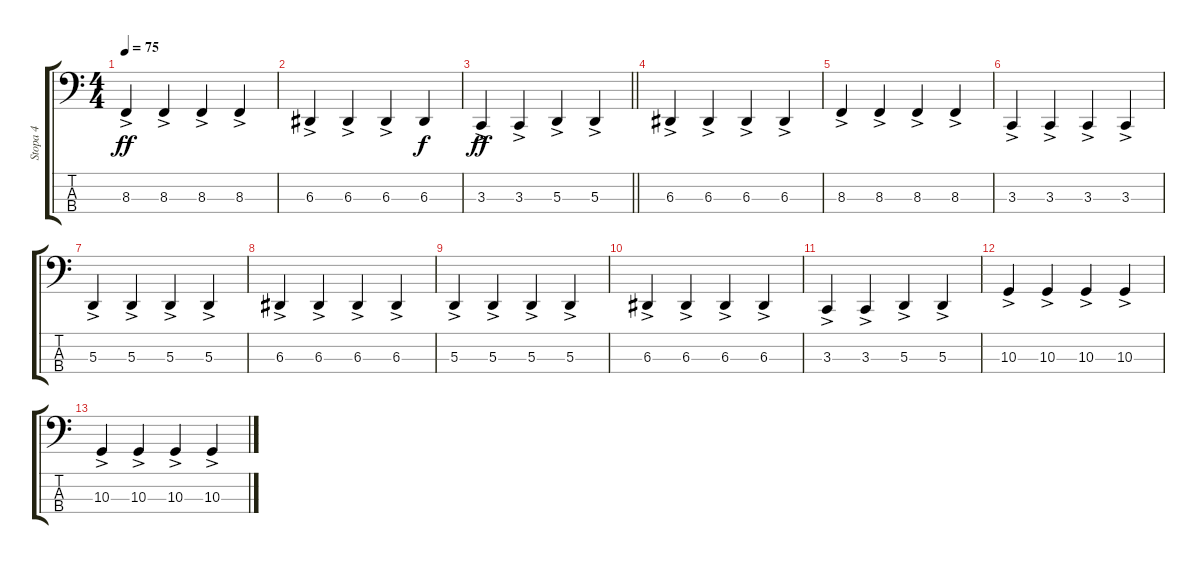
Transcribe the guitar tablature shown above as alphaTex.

\track ("Stopa 4" "Stopa 4") {instrument lead8bassandlead}
\staff {score tabs}
\tuning (G2 D2 A1 E1) {hide}
\ts (4 4)
\tempo 75
\clef f4
\ks c
8.3{ac}.4{dy ff} 8.3{ac}.4 8.3{ac}.4 8.3{ac}.4 |
6.3{ac}.4 6.3{ac}.4 6.3{ac}.4 6.3.4{dy f} |
\barLineRight lightlight
3.3{ac}.4{dy ff} 3.3{ac}.4 5.3{ac}.4 5.3{ac}.4 |
\section ("" "")
6.3{ac}.4 6.3{ac}.4 6.3{ac}.4 6.3{ac}.4 |
8.3{ac}.4 8.3{ac}.4 8.3{ac}.4 8.3{ac}.4 |
3.3{ac}.4 3.3{ac}.4 3.3{ac}.4 3.3{ac}.4 |
5.3{ac}.4 5.3{ac}.4 5.3{ac}.4 5.3{ac}.4 |
6.3{ac}.4 6.3{ac}.4 6.3{ac}.4 6.3{ac}.4 |
5.3{ac}.4 5.3{ac}.4 5.3{ac}.4 5.3{ac}.4 |
6.3{ac}.4 6.3{ac}.4 6.3{ac}.4 6.3{ac}.4 |
3.3{ac}.4 3.3{ac}.4 5.3{ac}.4 5.3{ac}.4 |
10.3{ac}.4 10.3{ac}.4 10.3{ac}.4 10.3{ac}.4 |
10.3{ac}.4 10.3{ac}.4 10.3{ac}.4 10.3{ac}.4
